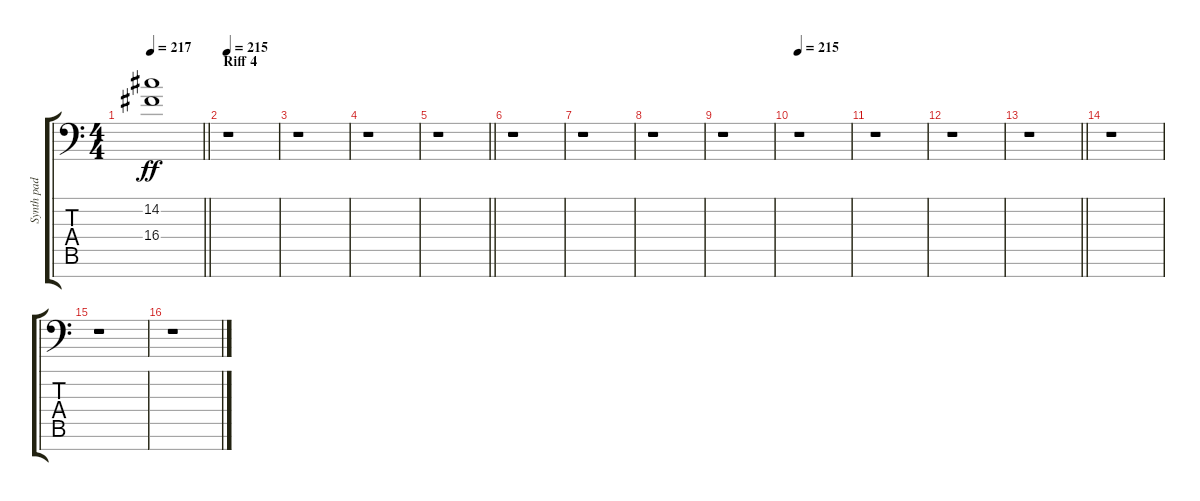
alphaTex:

\track ("Synth pad" "Synth pad") {instrument pad2warm}
\staff {score tabs}
\tuning (C8 B3 G3 D3 A2 E2 C-1) {hide}
\ts (4 4)
\tempo 217
\clef f4
\barLineRight lightlight
\ks c
(14.2 16.4).1{dy ff} |
\section ("" "Riff 4")
\tempo 215
r.1 |
r.1 |
r.1 |
\barLineRight lightlight
r.1 |
r.1 |
r.1 |
r.1 |
r.1 |
\tempo 215
r.1 |
r.1 |
r.1 |
\barLineRight lightlight
r.1 |
r.1 |
r.1 |
r.1
